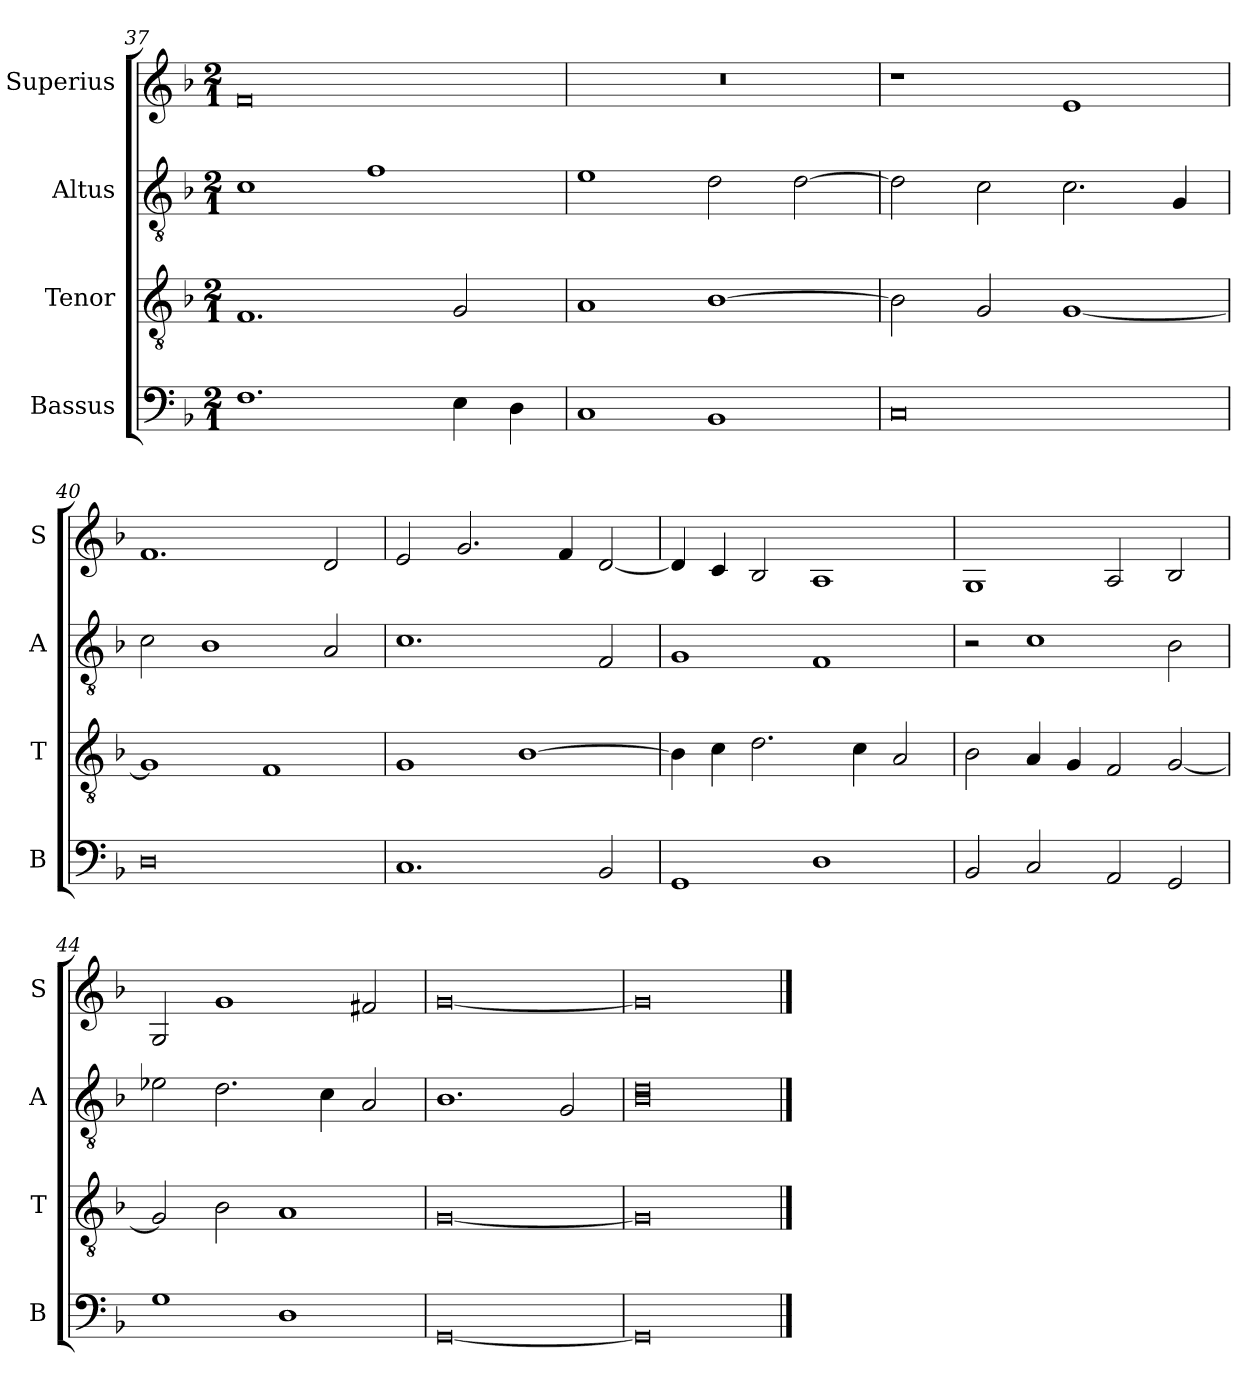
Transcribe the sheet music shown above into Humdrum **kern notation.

**kern	**kern	**kern	**kern
*part4	*part3	*part2	*part1
*staff4	*staff3	*staff2	*staff1
*I"Bassus	*I"Tenor	*I"Altus	*I"Superius
*I'B	*I'T	*I'A	*I'S
*clefF4	*clefGv2	*clefGv2	*clefG2
*k[b-]	*k[b-]	*k[b-]	*k[b-]
*M2/1	*M2/1	*M2/1	*M2/1
=37	=37	=37	=37
1.F	1.F	1c	0f
.	.	1f	.
4E	2G	.	.
4D	.	.	.
=38	=38	=38	=38
1C	1A	1e	0r
1BB-	[1B-	2d	.
.	.	[2d	.
=39	=39	=39	=39
0C	2B-]	2d]	1r
.	2G	2c	.
.	[1G	2.c	1e
.	.	4G	.
=40	=40	=40	=40
0D	1G]	2c	1.f
.	.	1B-	.
.	1F	.	.
.	.	2A	2d
=41	=41	=41	=41
1.C	1G	1.c	2e
.	.	.	2.g
.	[1B-	.	.
.	.	.	4f
2BB-	.	2F	[2d
=42	=42	=42	=42
1GG	4B-]	1G	4d]
.	4c	.	4c
.	2.d	.	2B-
1D	.	1F	1A
.	4c	.	.
.	2A	.	.
=43	=43	=43	=43
2BB-	2B-	2r	1G
2C	4A	1c	.
.	4G	.	.
2AA	2F	.	2A
2GG	[2G	2B-	2B-
=44	=44	=44	=44
1G	2G]	2e-X	2G
.	2B-	2.d	1g
1D	1A	.	.
.	.	4c	.
.	.	2A	2f#X
=45	=45	=45	=45
[0GG	[0G	1.B-	[0g
.	.	2G	.
=46	=46	=46	=46
0GG]	0G]	0B- 0d	0g]
==	==	==	==
*-	*-	*-	*-
